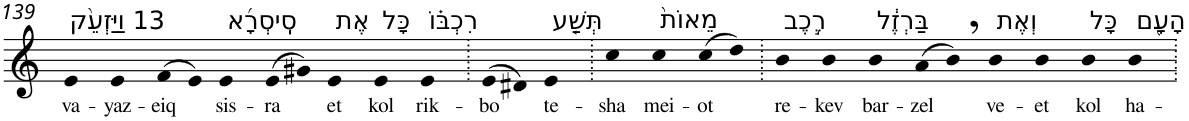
**kern	**text
*part1	*part1
*staff1	*staff1
*I"Piano	*
*I'Pno	*
!!LO:PB:g=z
*clefG2	*
*k[]	*
=139	=139
!LO:TX:a:t=13 וַיַּזְעֵ֨ק	!
!	!LO:LY:b
4e	va-
!	!LO:LY:b
4e	-yaz-
!	!LO:LY:b
(>8f	-eiq
8e)	.
!LO:TX:a:t=סִֽיסְרָ֜א	!
!	!LO:LY:b
4e	sis-
!	!LO:LY:b
(>8e	-ra
8g#X)	.
!LO:TX:a:t=אֶת	!
!	!LO:LY:b
4e	et
!LO:TX:a:t=כָּל	!
!	!LO:LY:b
4e	kol
!LO:TX:a:t=רִכְבּ֗וֹ	!
!	!LO:LY:b
4e	rik-
=140.	=140.
!	!LO:LY:b
(>8e	-bo
8d#X)	.
!LO:TX:a:t=תְּשַׁ֤ע	!
!	!LO:LY:b
4e	te-
=141.	=141.
!	!LO:LY:b
4cc	-sha
!LO:TX:a:t=מֵאוֹת֙	!
!	!LO:LY:b
4cc	mei-
!	!LO:LY:b
(>8cc	-ot
8dd)	.
=142.	=142.
!LO:TX:a:t=רֶ֣כֶב	!
!	!LO:LY:b
4b	re-
!	!LO:LY:b
4b	-kev
!LO:TX:a:t=בַּרְזֶ֔ל	!
!	!LO:LY:b
4b	bar-
!	!LO:LY:b
(>8a	-zel
8b,)	.
!LO:TX:a:t=וְאֶת	!
!	!LO:LY:b
4b	ve-
!	!LO:LY:b
4b	-et
!LO:TX:a:t=כָּל	!
!	!LO:LY:b
4b	kol
!LO:TX:a:t=הָעָ֖ם	!
!	!LO:LY:b
4b	ha-
=.	=.
*-	*-
